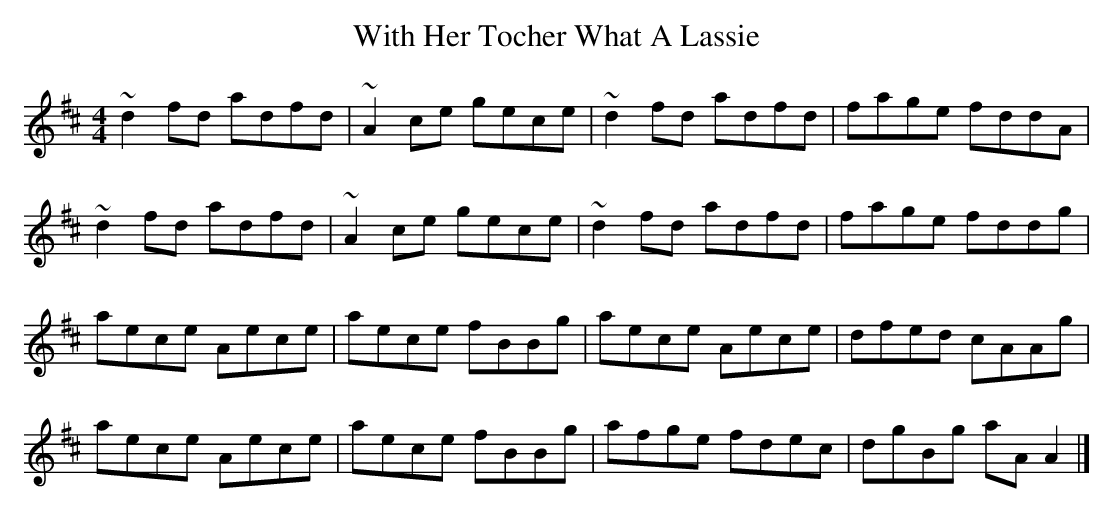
X:1
T: With Her Tocher What A Lassie
M: 4/4
L: 1/8
K: Dmaj
~d2 fd adfd|~A2 ce gece|~d2 fd adfd|fage fddA|
~d2 fd adfd|~A2 ce gece|~d2 fd adfd|fage fddg|
aece Aece|aece fBBg|aece Aece|dfed cAAg|
aece Aece|aece fBBg|afge fdec|dgBg aA A2|]
